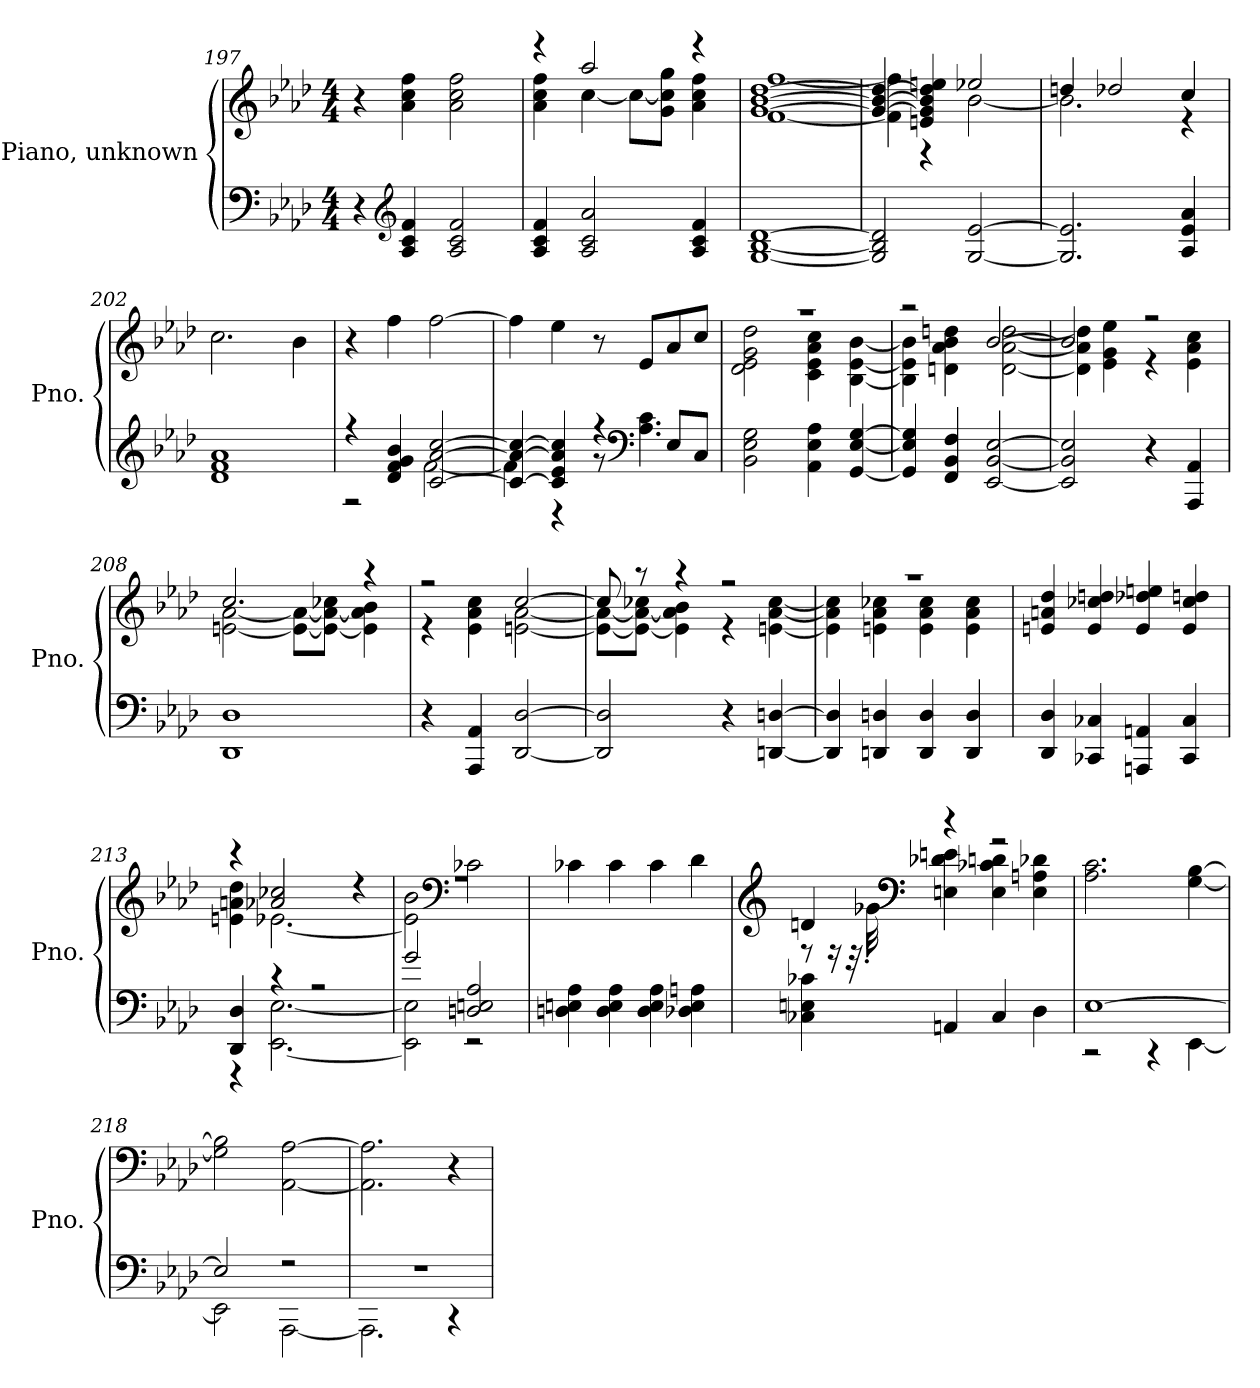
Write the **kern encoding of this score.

**kern	**kern
*part1	*part1
*staff2	*staff1
*I"Piano, unknown	*
*I'Pno.	*
*clefF4	*clefG2
*k[b-e-a-d-]	*k[b-e-a-d-]
*M4/4	*M4/4
=197	=197
4r	4r
*clefG2	*
4A-/ 4c/ 4f/	4a-\ 4cc\ 4ff\
2A-/ 2c/ 2f/	2a-\ 2cc\ 2ff\
=198	=198
*	*^
4A-/ 4c/ 4f/	4r	4a-\ 4cc\ 4ff\
2A-/ 2c/ 2a-/	2aa-/	[4cc\
.	.	8cc\L_
.	.	8g\ 8cc\] 8gg\J
4A-/ 4c/ 4f/	4r	4a-\ 4cc\ 4ff\
=199	=199	=199
[1G [1B- [1d-	[1g [1b- [1dd-	[1f [1ff
=200	=200	=200
2G/] 2B-/] 2d-/]	4g/_ 4b-/_ 4dd-/_	4f\] 4ff\]
.	4en/ 4g/] 4b-/] 4dd-/] 4een/	4r
[2G/ [2e-/	2ee-X/	[2b-\
=201	=201	=201
2.G/] 2.e-/]	4ddn/	2.b-\]
.	2dd-X/	.
4A-/ 4e-/ 4a-/	4cc/	4r
*	*v	*v
=202	=202
1d- 1f 1a-	2.cc\
.	4b-\
=203	=203
*^	*
4r	2r	4r
4d-/ 4f/ 4g/ 4b-/	.	4ff\
[2c/ [2a-/ [2cc/	[2f\	[2ff\
!!LO:PB:g=z
=204	=204	=204
4c/_ 4a-/_ 4cc/_	4f\]	4ff\]
4c/] 4e-/ 4a-/] 4cc/]	4r	4ee-\
4r	8r	8r
*clefF4	*	*
.	4.A-\ 4.c\	8e-/L
8E-/L	.	8a-/
8C/J	.	8cc/J
*v	*v	*
=205	=205
*	*^
2BB-\ 2E-\ 2G\	1r	2d-\ 2e-\ 2g\ 2dd-\
4AA-\ 4E-\ 4A-\	.	4c\ 4e-\ 4a-\ 4cc\
[4GG/ [4E-/ [4G/	.	[4B-\ [4e-\ [4b-\
=206	=206	=206
4GG/] 4E-/] 4G/]	2r	4B-\] 4e-\] 4b-\]
4FF/ 4BB-/ 4F/	.	4dn\ 4a-\ 4b-\ 4ddn\
[2EE-/ [2BB-/ [2E-/	[2b-/	[2d\ [2a-\ [2dd\
=207	=207	=207
2EE-/] 2BB-/] 2E-/]	2b-/]	4d\] 4a-\] 4dd\]
.	.	4e-\ 4g\ 4ee-\
4r	2r	4r
4AAA-/ 4AA-/	.	4e-\ 4a-\ 4cc\
=208	=208	=208
1DD- 1D-	2.cc/	[2en\ [2a-\
.	.	8e\_ 8a-\_L
.	.	8e\_ 8a-\_ 8cc-X\J
.	4r	4e\] 4a-\] 4b-\
=209	=209	=209
4r	2r	4r
4AAA-/ 4AA-/	.	4e-\ 4a-\ 4cc\
[2DD-/ [2D-/	[2cc/	[2en\ [2a-\
!!LO:LB:g=z	!!
=210	=210	=210
2DD-/] 2D-/]	8cc/]	8e\_ 8a-\_L
.	8r	8e\_ 8a-\_ 8cc-X\J
.	4r	4e\] 4a-\] 4b-\
4r	2r	4r
[4DDn/ [4Dn/	.	[4en\ [4a-\ [4cc-\
=211	=211	=211
4DD/] 4D/]	1r	4e\] 4a-\] 4cc-\]
4DDn/ 4Dn/	.	4en\ 4a-\ 4cc-X\
4DD/ 4D/	.	4e\ 4a-\ 4cc-\
4DD/ 4D/	.	4e\ 4a-\ 4cc-\
*	*v	*v
=212	=212
4DD-/ 4D-/	4en/ 4an/ 4dd-/
4CC-X/ 4C-X/	4e/ 4cc-X/ 4ddn/
4AAAn/ 4AAn/	4e/ 4dd-X/ 4een/
4CC-/ 4C-/	4e/ 4cc-/ 4ddn/
=213	=213
*^	*^
4DD-/ 4D-/	4r	4r	4en\ 4an\ 4dd-\
4r	[2.EE-\ [2.E-\	2a-X/ 2cc-X/	[2.e-X\
2r	.	.	.
.	.	4r	.
=214	=214	=214	=214
2g/	2EE-\] 2E-\]	1r	2e-\] 2b-\
*	*	*clefF4	*
2Dn/ 2En/ 2A-/	2r	.	2c-X\
*v	*v	*	*
*	*v	*v
!!LO:LB:g=z
=215	=215
4Dn\ 4En\ 4A-\	4c-X\
4D\ 4E\ 4A-\	4c-\
4D\ 4E\ 4A-\	4c-\
4D-X\ 4E\ 4An\	4d-\
=216	=216
*	*clefG2
*	*^
4C-X\ 4En\ 4c-X\	4dn/	8r
.	.	16r
.	.	32r
.	.	32g-X'\
*	*clefF4	*
4AAn/	4r	4En\ 4d-X\ 4en\
4C-/	2r	4E\ 4c-X\ 4dn\
4D-\	.	4E\ 4An\ 4d-X\
*	*v	*v
=217	=217
*^	*
[1E-	2r	2.A-\ 2.c\
.	4r	.
.	[4EE-\	[4G\ [4B-\
=218	=218	=218
2E-/]	2EE-\]	2G\] 2B-\]
2r	[2AAA-\	[2AA-\ [2A-\
=219	=219	=219
1r	2.AAA-\]	2.AA-\] 2.A-\]
.	4r	4r
*v	*v	*
=	=
*-	*-
